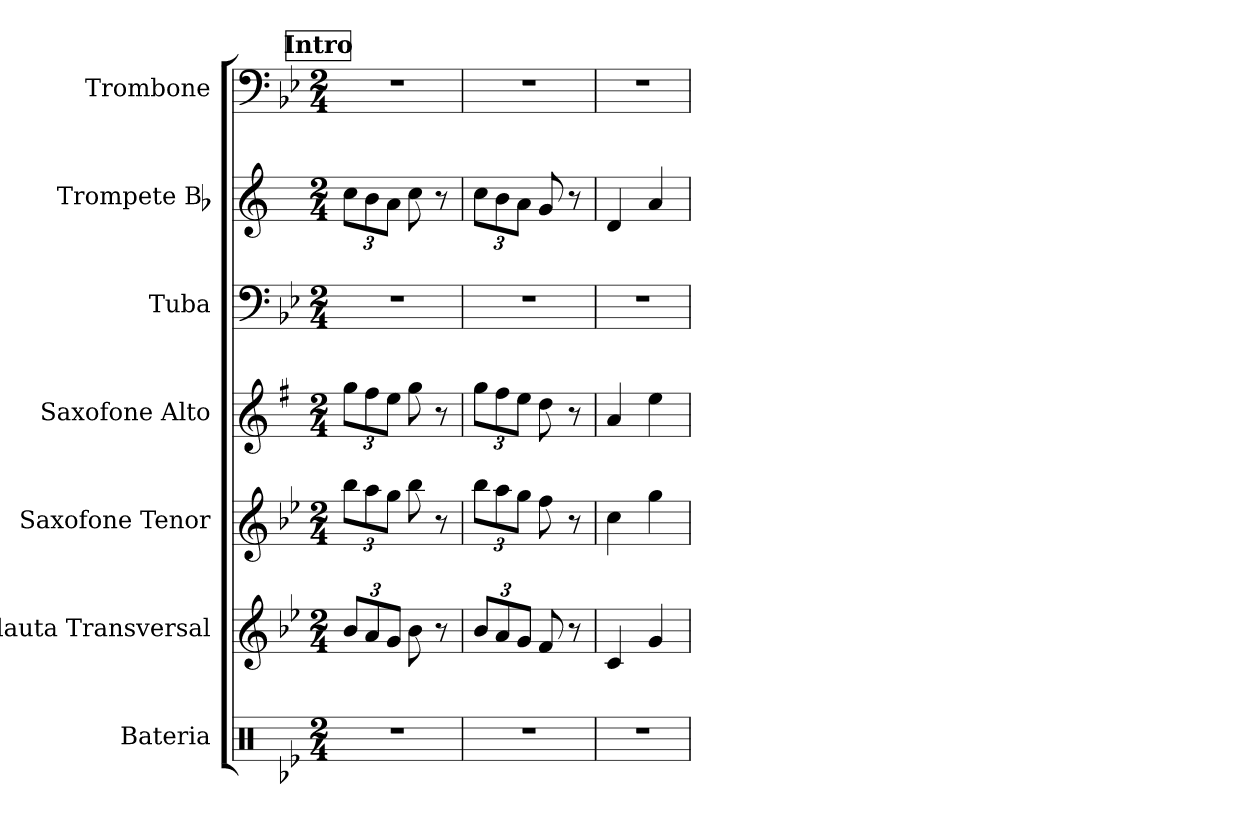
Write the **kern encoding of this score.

**kern	**kern	**kern	**kern	**kern	**kern	**kern
*part7	*part6	*part5	*part4	*part3	*part2	*part1
*staff7	*staff6	*staff5	*staff4	*staff3	*staff2	*staff1
*I"Bateria	*I"Flauta Transversal	*I"Saxofone Tenor	*I"Saxofone Alto	*I"Tuba	*I"Trompete Bb	*I"Trombone
*	*I'Fl	*	*	*I'Tba	*I'Tpt	*I'Trb
*clefX	*clefG2	*clefG2	*clefG2	*clefF4	*clefG2	*clefF4
*	*	*ITrd8c14	*ITrd5c9	*	*ITrd1c2	*
*k[b-e-]	*k[b-e-]	*k[b-e-]	*k[b-e-]	*k[b-e-]	*k[b-e-]	*k[b-e-]
*M2/4	*M2/4	*M2/4	*M2/4	*M2/4	*M2/4	*M2/4
*	*Xbrackettup	*Xbrackettup	*Xbrackettup	*	*Xbrackettup	*
!!LO:REH:place=s1:a:B:fs=14:t=Intro
=1	=1	=1	=1	=1	=1	=1
2r	12b-/L	12b-\L	12b-\L	2r	12b-\L	2r
.	12a/	12a\	12a\	.	12a\	.
.	12g/J	12g\J	12g\J	.	12g\J	.
.	8b-\	8b-\	8b-\	.	8b-\	.
.	8r	8r	8r	.	8r	.
=2	=2	=2	=2	=2	=2	=2
2r	12b-/L	12b-\L	12b-\L	2r	12b-\L	2r
.	12a/	12a\	12a\	.	12a\	.
.	12g/J	12g\J	12g\J	.	12g\J	.
.	8f/	8f\	8f\	.	8f/	.
.	8r	8r	8r	.	8r	.
=3	=3	=3	=3	=3	=3	=3
2r	4c/	4c\	4c/	2r	4c/	2r
.	4g/	4g\	4g\	.	4g/	.
=	=	=	=	=	=	=
*-	*-	*-	*-	*-	*-	*-
